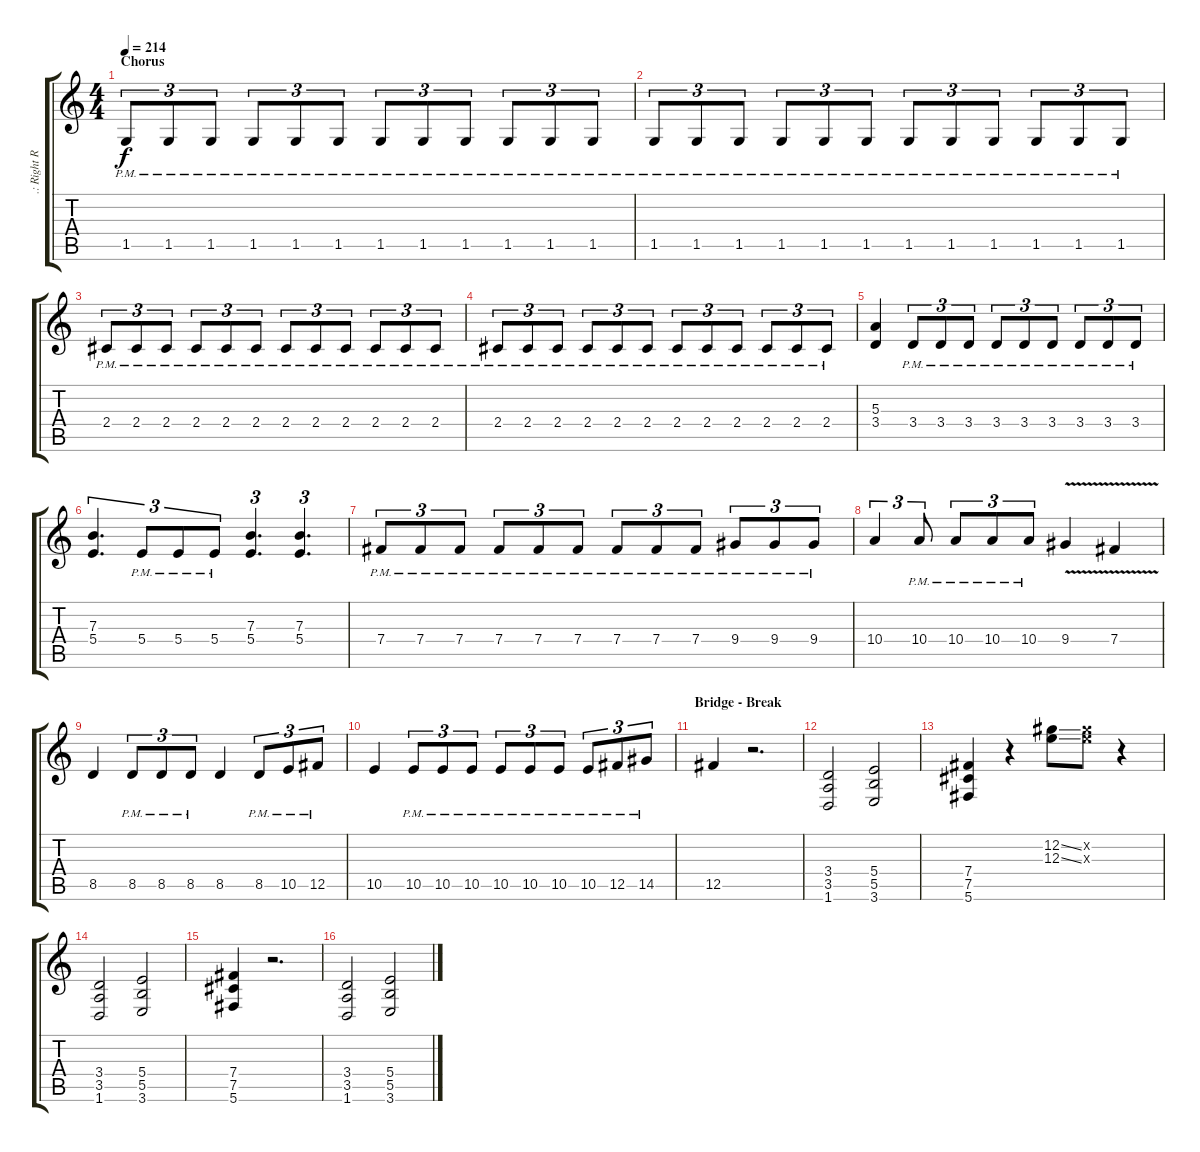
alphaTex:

\track (".: Right Rythm Guitar :." ".: Right R") {instrument distortionguitar}
\staff {score tabs}
\tuning (Db4 Ab3 E3 B2 Gb2 Db2) {hide}
\ts (4 4)
\section ("" "Chorus")
\tempo 214
\clef g2
\ks c
1.5{pm}.8{tu (3 2) dy f} 1.5{pm}.8{tu (3 2)} 1.5{pm}.8{tu (3 2)} 1.5{pm}.8{tu (3 2)} 1.5{pm}.8{tu (3 2)} 1.5{pm}.8{tu (3 2)} 1.5{pm}.8{tu (3 2)} 1.5{pm}.8{tu (3 2)} 1.5{pm}.8{tu (3 2)} 1.5{pm}.8{tu (3 2)} 1.5{pm}.8{tu (3 2)} 1.5{pm}.8{tu (3 2)} |
1.5{pm}.8{tu (3 2)} 1.5{pm}.8{tu (3 2)} 1.5{pm}.8{tu (3 2)} 1.5{pm}.8{tu (3 2)} 1.5{pm}.8{tu (3 2)} 1.5{pm}.8{tu (3 2)} 1.5{pm}.8{tu (3 2)} 1.5{pm}.8{tu (3 2)} 1.5{pm}.8{tu (3 2)} 1.5{pm}.8{tu (3 2)} 1.5{pm}.8{tu (3 2)} 1.5{pm}.8{tu (3 2)} |
2.4{pm}.8{tu (3 2)} 2.4{pm}.8{tu (3 2)} 2.4{pm}.8{tu (3 2)} 2.4{pm}.8{tu (3 2)} 2.4{pm}.8{tu (3 2)} 2.4{pm}.8{tu (3 2)} 2.4{pm}.8{tu (3 2)} 2.4{pm}.8{tu (3 2)} 2.4{pm}.8{tu (3 2)} 2.4{pm}.8{tu (3 2)} 2.4{pm}.8{tu (3 2)} 2.4{pm}.8{tu (3 2)} |
2.4{pm}.8{tu (3 2)} 2.4{pm}.8{tu (3 2)} 2.4{pm}.8{tu (3 2)} 2.4{pm}.8{tu (3 2)} 2.4{pm}.8{tu (3 2)} 2.4{pm}.8{tu (3 2)} 2.4{pm}.8{tu (3 2)} 2.4{pm}.8{tu (3 2)} 2.4{pm}.8{tu (3 2)} 2.4{pm}.8{tu (3 2)} 2.4{pm}.8{tu (3 2)} 2.4{pm}.8{tu (3 2)} |
(5.3 3.4).4 3.4{pm}.8{tu (3 2)} 3.4{pm}.8{tu (3 2)} 3.4{pm}.8{tu (3 2)} 3.4{pm}.8{tu (3 2)} 3.4{pm}.8{tu (3 2)} 3.4{pm}.8{tu (3 2)} 3.4{pm}.8{tu (3 2)} 3.4{pm}.8{tu (3 2)} 3.4{pm}.8{tu (3 2)} |
(7.3 5.4).4{d tu (3 2)} 5.4{pm}.8{tu (3 2)} 5.4{pm}.8{tu (3 2)} 5.4{pm}.8{tu (3 2)} (7.3 5.4).4{d tu (3 2)} (7.3 5.4).4{d tu (3 2)} |
7.4{pm}.8{tu (3 2)} 7.4{pm}.8{tu (3 2)} 7.4{pm}.8{tu (3 2)} 7.4{pm}.8{tu (3 2)} 7.4{pm}.8{tu (3 2)} 7.4{pm}.8{tu (3 2)} 7.4{pm}.8{tu (3 2)} 7.4{pm}.8{tu (3 2)} 7.4{pm}.8{tu (3 2)} 9.4{pm}.8{tu (3 2)} 9.4{pm}.8{tu (3 2)} 9.4{pm}.8{tu (3 2)} |
10.4.4{tu (3 2)} 10.4{pm}.8{tu (3 2)} 10.4{pm}.8{tu (3 2)} 10.4{pm}.8{tu (3 2)} 10.4{pm}.8{tu (3 2)} 9.4{v}.4 7.4{v}.4 |
8.5.4 8.5{pm}.8{tu (3 2)} 8.5{pm}.8{tu (3 2)} 8.5{pm}.8{tu (3 2)} 8.5.4 8.5{pm}.8{tu (3 2)} 10.5{pm}.8{tu (3 2)} 12.5{pm}.8{tu (3 2)} |
10.5.4 10.5{pm}.8{tu (3 2)} 10.5{pm}.8{tu (3 2)} 10.5{pm}.8{tu (3 2)} 10.5{pm}.8{tu (3 2)} 10.5{pm}.8{tu (3 2)} 10.5{pm}.8{tu (3 2)} 10.5{pm}.8{tu (3 2)} 12.5{pm}.8{tu (3 2)} 14.5{pm}.8{tu (3 2)} |
\section ("" "Bridge - Break")
12.5.4 r.2{d} |
(3.4 3.5 1.6).2 (5.4 5.5 3.6).2 |
(7.4 7.5 5.6).4 r.4 (12.2{ss} 12.3{ss}).8 (12.2{x} 12.3{x}).8 r.4 |
(3.4 3.5 1.6).2 (5.4 5.5 3.6).2 |
(7.4 7.5 5.6).4 r.2{d} |
(3.4 3.5 1.6).2 (5.4 5.5 3.6).2
